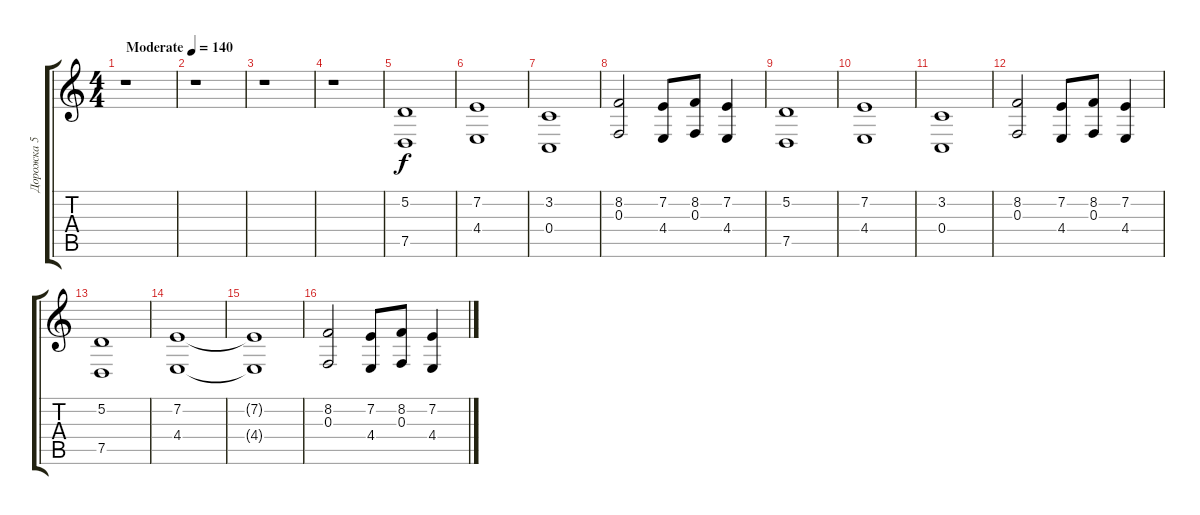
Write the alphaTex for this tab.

\track ("Дорожка 5" "Дорожка 5") {instrument pad4choir}
\staff {score tabs}
\tuning (D4 A3 F3 C3 G2 C2) {hide}
\ts (4 4)
\tempo (140 "Moderate")
\clef g2
\ks c
r.1{dy f instrument pad4choir} |
r.1 |
r.1 |
r.1 |
(5.2 7.5).1 |
(7.2 4.4).1 |
(3.2 0.4).1 |
(8.2 0.3).2 (7.2 4.4).8 (8.2 0.3).8 (7.2 4.4).4 |
(5.2 7.5).1 |
(7.2 4.4).1 |
(3.2 0.4).1 |
(8.2 0.3).2 (7.2 4.4).8 (8.2 0.3).8 (7.2 4.4).4 |
(5.2 7.5).1 |
(7.2 4.4).1 |
(7.2{t} 4.4{t}).1 |
(8.2 0.3).2 (7.2 4.4).8 (8.2 0.3).8 (7.2 4.4).4
